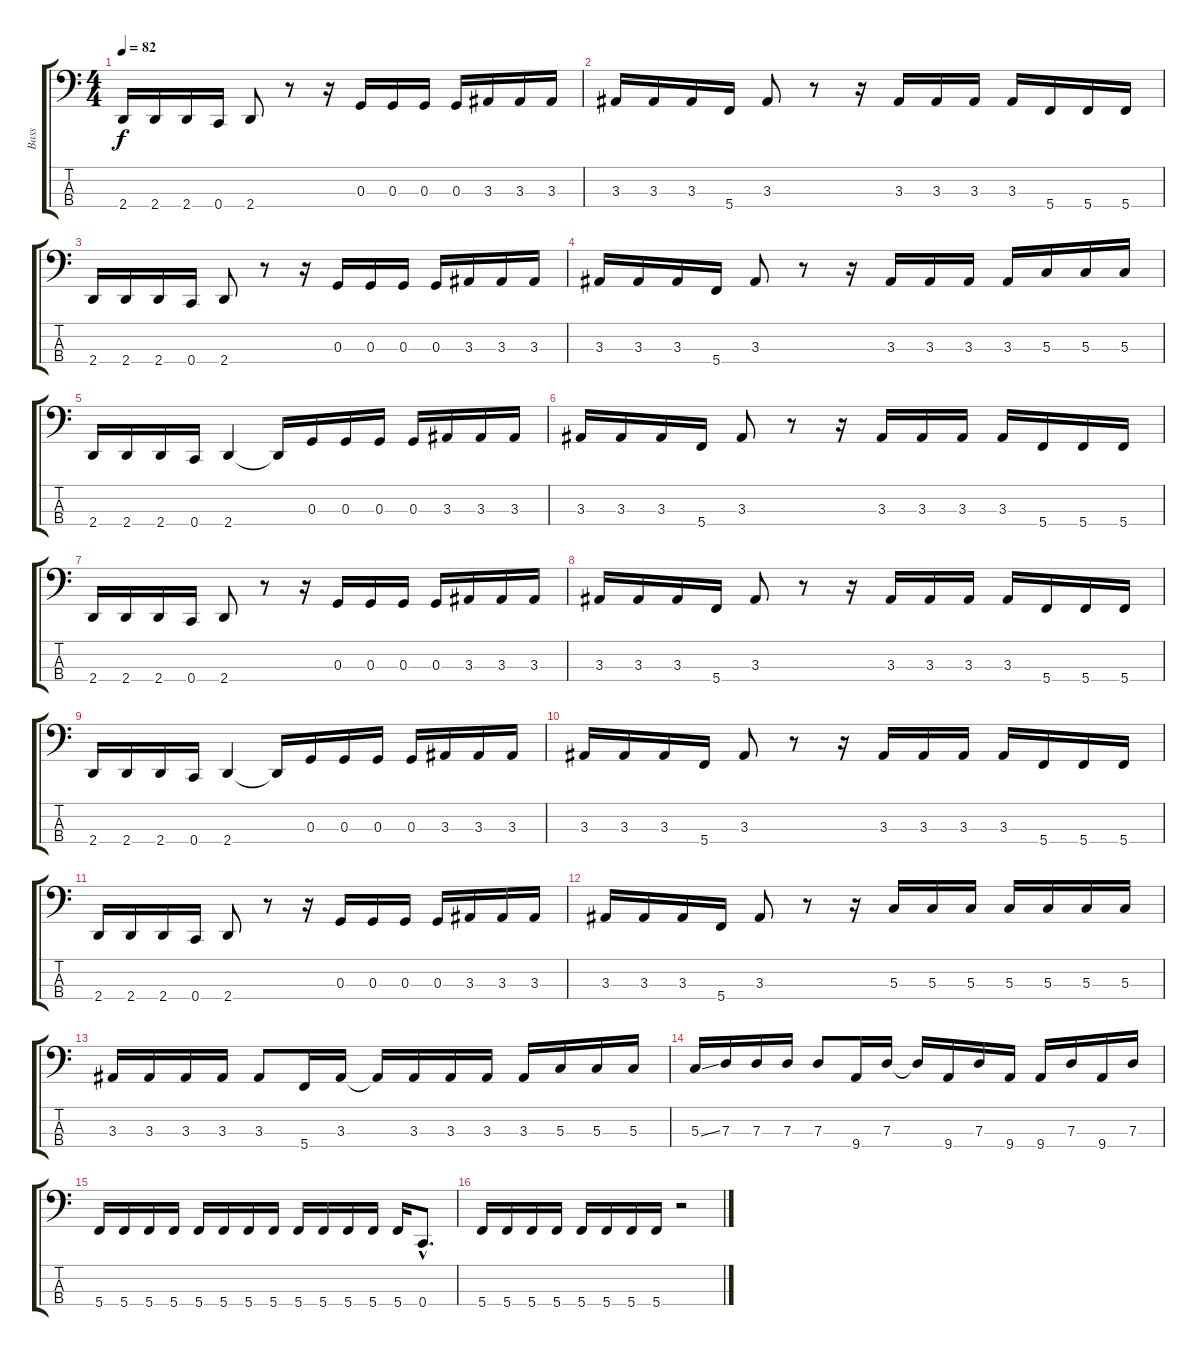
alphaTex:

\track ("Bass" "Bass") {instrument electricbassfinger}
\staff {score tabs}
\tuning (F2 C2 G1 C1) {hide}
\ts (4 4)
\tempo 82
\clef f4
\ks c
2.4.16{dy f instrument electricbassfinger} 2.4.16 2.4.16 0.4.16 2.4.8 r.8 r.16 0.3.16 0.3.16 0.3.16 0.3.16 3.3.16 3.3.16 3.3.16 |
3.3.16 3.3.16 3.3.16 5.4.16 3.3.8 r.8 r.16 3.3.16 3.3.16 3.3.16 3.3.16 5.4.16 5.4.16 5.4.16 |
2.4.16 2.4.16 2.4.16 0.4.16 2.4.8 r.8 r.16 0.3.16 0.3.16 0.3.16 0.3.16 3.3.16 3.3.16 3.3.16 |
3.3.16 3.3.16 3.3.16 5.4.16 3.3.8 r.8 r.16 3.3.16 3.3.16 3.3.16 3.3.16 5.3.16 5.3.16 5.3.16 |
2.4.16 2.4.16 2.4.16 0.4.16 2.4.4 2.4{t}.16 0.3.16 0.3.16 0.3.16 0.3.16 3.3.16 3.3.16 3.3.16 |
3.3.16 3.3.16 3.3.16 5.4.16 3.3.8 r.8 r.16 3.3.16 3.3.16 3.3.16 3.3.16 5.4.16 5.4.16 5.4.16 |
2.4.16 2.4.16 2.4.16 0.4.16 2.4.8 r.8 r.16 0.3.16 0.3.16 0.3.16 0.3.16 3.3.16 3.3.16 3.3.16 |
3.3.16 3.3.16 3.3.16 5.4.16 3.3.8 r.8 r.16 3.3.16 3.3.16 3.3.16 3.3.16 5.4.16 5.4.16 5.4.16 |
2.4.16 2.4.16 2.4.16 0.4.16 2.4.4 2.4{t}.16 0.3.16 0.3.16 0.3.16 0.3.16 3.3.16 3.3.16 3.3.16 |
3.3.16 3.3.16 3.3.16 5.4.16 3.3.8 r.8 r.16 3.3.16 3.3.16 3.3.16 3.3.16 5.4.16 5.4.16 5.4.16 |
2.4.16 2.4.16 2.4.16 0.4.16 2.4.8 r.8 r.16 0.3.16 0.3.16 0.3.16 0.3.16 3.3.16 3.3.16 3.3.16 |
3.3.16 3.3.16 3.3.16 5.4.16 3.3.8 r.8 r.16 5.3.16 5.3.16 5.3.16 5.3.16 5.3.16 5.3.16 5.3.16 |
3.3.16 3.3.16 3.3.16 3.3.16 3.3.8 5.4.16 3.3.16 3.3{t}.16 3.3.16 3.3.16 3.3.16 3.3.16 5.3.16 5.3.16 5.3.16 |
5.3{ss}.16 7.3.16 7.3.16 7.3.16 7.3.8 9.4.16 7.3.16 7.3{t}.16 9.4.16 7.3.16 9.4.16 9.4.16 7.3.16 9.4.16 7.3.16 |
5.4.16 5.4.16 5.4.16 5.4.16 5.4.16 5.4.16 5.4.16 5.4.16 5.4.16 5.4.16 5.4.16 5.4.16 5.4.16 0.4{hac}.8{d} |
5.4.16 5.4.16 5.4.16 5.4.16 5.4.16 5.4.16 5.4.16 5.4.16 r.2
